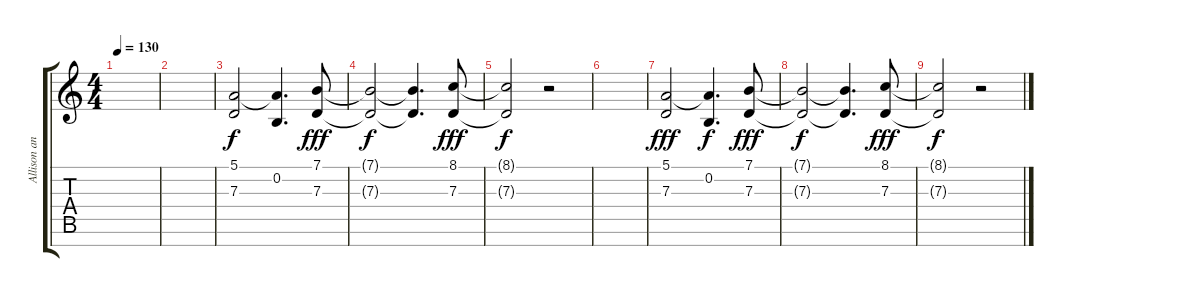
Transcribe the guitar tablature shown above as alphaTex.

\track ("Allison and Torry" "Allison an") {instrument choiraahs}
\staff {score tabs}
\tuning (E4 B3 G3 D3 A2 E2 B1) {hide}
\ts (4 4)
\tempo 130
\clef g2
\ks c
|
|
(5.1 7.3).2 (5.1{t} 0.2).4{d dy f} (7.1 7.3).8{dy fff} |
(7.1{t} 7.3{t}).2{dy f} (7.1{t} 7.3{t}).4{d} (8.1 7.3).8{dy fff} |
(8.1{t} 7.3{t}).2{dy f} r.2 |
|
(5.1 7.3).2{dy fff} (5.1{t} 0.2).4{d dy f} (7.1 7.3).8{dy fff} |
(7.1{t} 7.3{t}).2{dy f} (7.1{t} 7.3{t}).4{d} (8.1 7.3).8{dy fff} |
(8.1{t} 7.3{t}).2{dy f} r.2
